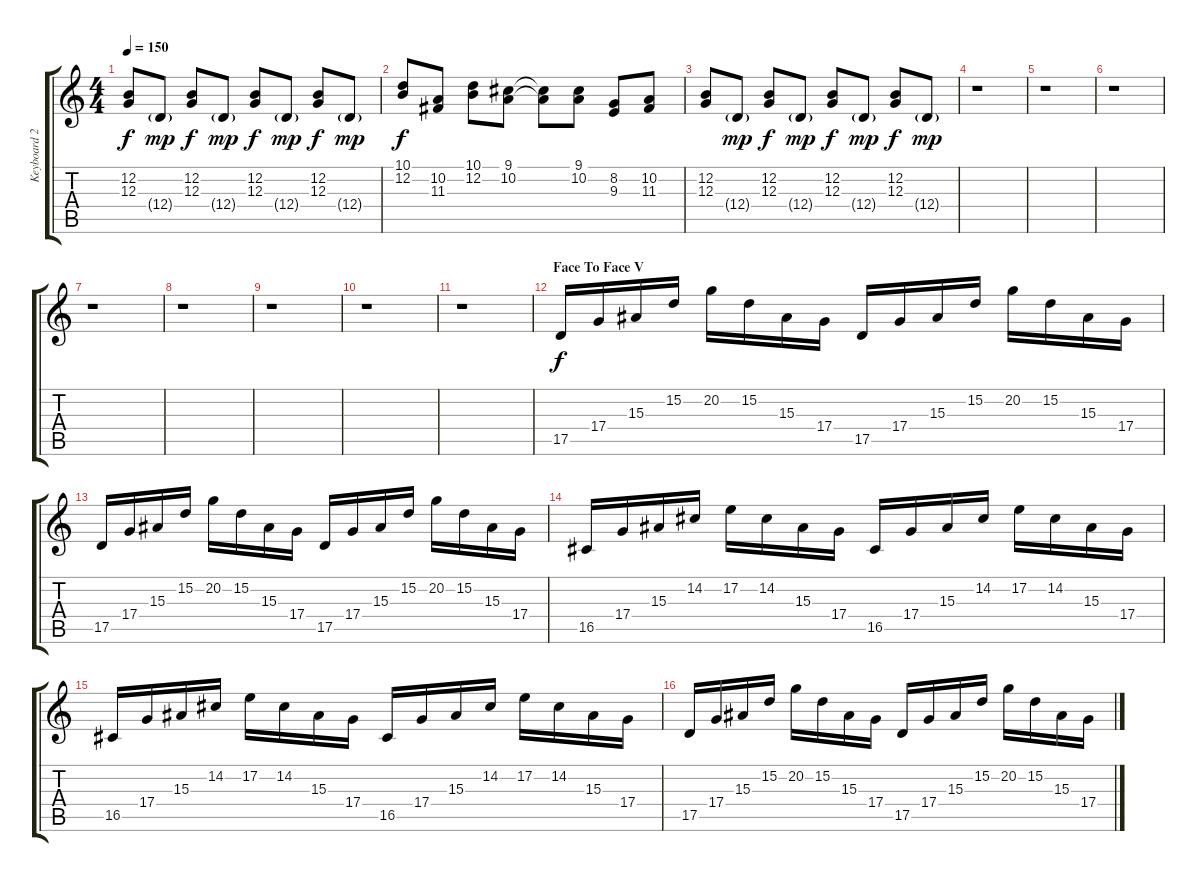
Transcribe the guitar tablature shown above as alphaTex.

\track ("Keyboard 2" "Keyboard 2") {instrument synthstrings1}
\staff {score tabs}
\tuning (E4 B3 G3 D3 A2 E2) {hide}
\ts (4 4)
\tempo 150
\clef g2
\ks c
(12.2 12.3).8{dy f} 12.4{g}.8{dy mp} (12.2 12.3).8{dy f} 12.4{g}.8{dy mp} (12.2 12.3).8{dy f} 12.4{g}.8{dy mp} (12.2 12.3).8{dy f} 12.4{g}.8{dy mp} |
(10.1 12.2).8{dy f} (10.2 11.3).8 (10.1 12.2).8 (9.1 10.2).8 (9.1{t} 10.2{t}).8 (9.1 10.2).8 (8.2 9.3).8 (10.2 11.3).8 |
(12.2 12.3).8 12.4{g}.8{dy mp} (12.2 12.3).8{dy f} 12.4{g}.8{dy mp} (12.2 12.3).8{dy f} 12.4{g}.8{dy mp} (12.2 12.3).8{dy f} 12.4{g}.8{dy mp} |
r.1 |
r.1 |
r.1 |
r.1 |
r.1 |
r.1 |
r.1 |
r.1 |
\section ("" "Face To Face V")
17.5.16{dy f} 17.4.16 15.3.16 15.2.16 20.2.16 15.2.16 15.3.16 17.4.16 17.5.16 17.4.16 15.3.16 15.2.16 20.2.16 15.2.16 15.3.16 17.4.16 |
17.5.16 17.4.16 15.3.16 15.2.16 20.2.16 15.2.16 15.3.16 17.4.16 17.5.16 17.4.16 15.3.16 15.2.16 20.2.16 15.2.16 15.3.16 17.4.16 |
16.5.16 17.4.16 15.3.16 14.2.16 17.2.16 14.2.16 15.3.16 17.4.16 16.5.16 17.4.16 15.3.16 14.2.16 17.2.16 14.2.16 15.3.16 17.4.16 |
16.5.16 17.4.16 15.3.16 14.2.16 17.2.16 14.2.16 15.3.16 17.4.16 16.5.16 17.4.16 15.3.16 14.2.16 17.2.16 14.2.16 15.3.16 17.4.16 |
17.5.16 17.4.16 15.3.16 15.2.16 20.2.16 15.2.16 15.3.16 17.4.16 17.5.16 17.4.16 15.3.16 15.2.16 20.2.16 15.2.16 15.3.16 17.4.16
